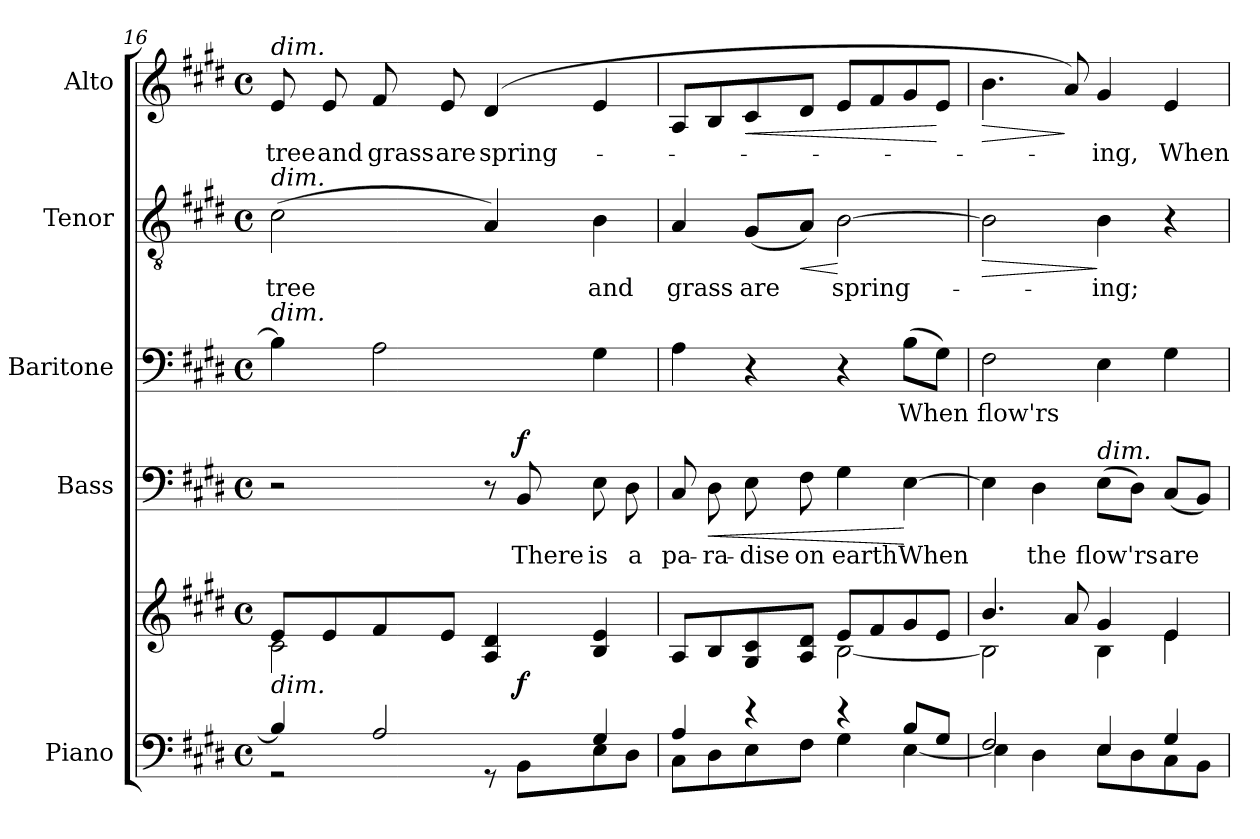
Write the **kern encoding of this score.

**kern	**kern	**dynam	**kern	**text	**dynam	**kern	**text	**kern	**text	**dynam	**kern	**text	**dynam
*part5	*part5	*part5	*part4	*part4	*part4	*part3	*part3	*part2	*part2	*part2	*part1	*part1	*part1
*staff6	*staff5	*staff5/6	*staff4	*staff4	*staff4	*staff3	*staff3	*staff2	*staff2	*staff2	*staff1	*staff1	*staff1
*I"Piano	*	*	*I"Bass	*	*	*I"Baritone	*	*I"Tenor	*	*	*I"Alto	*	*
*I'Pno.	*	*	*I'B.	*	*	*I'Bar.	*	*I'T.	*	*	*I'A.	*	*
!!LO:LB:g=z
*clefF4	*clefG2	*	*clefF4	*	*	*clefF4	*	*clefGv2	*	*	*clefG2	*	*
*	*	*	*	*	*	*	*	*ITrd7c12	*	*	*	*	*
*k[f#c#g#d#]	*k[f#c#g#d#]	*	*k[f#c#g#d#]	*	*	*k[f#c#g#d#]	*	*k[f#c#g#d#]	*	*	*k[f#c#g#d#]	*	*
*E:	*E:	*	*E:	*	*	*E:	*	*E:	*	*	*E:	*	*
*M4/4	*M4/4	*	*M4/4	*	*	*M4/4	*	*M4/4	*	*	*M4/4	*	*
*met(c)	*met(c)	*	*met(c)	*	*	*met(c)	*	*met(c)	*	*	*met(c)	*	*
=16	=16	=16	=16	=16	=16	=16	=16	=16	=16	=16	=16	=16	=16
*^	*^	*	*	*	*	*	*	*	*	*	*	*	*
!	!	!	!	!	!	!	!	!	!	!	!LO:LY:b:color=#000000	!	!	!	!
!	!	!	!	!	!	!	!	!	!	!	!	!	!LO:TX:a:i:t=dim.	!	!
!	!	!	!	!	!	!	!	!	!	!LO:TX:a:i:t=dim.	!	!	!	!	!
!	!	!	!	!	!	!	!	!LO:TX:a:i:t=dim.	!	!	!	!	!	!	!
!LO:TX:a:i:t=dim.	!	!	!	!	!	!	!	!	!	!	!	!	!	!	!
!	!	!	!	!	!	!	!	!	!	!	!	!	!	!LO:LY:b:color=#000000	!
4Bi/]	2r	8ei/L	2c#i\	.	2r	.	.	4Bi\]	.	(2C#i\	tree	.	8ei/	tree	.
!	!	!	!	!	!	!	!	!	!	!	!	!	!	!LO:LY:b:color=#000000	!
.	.	8ei/	.	.	.	.	.	.	.	.	.	.	8ei/	and	.
!	!	!	!	!	!	!	!	!	!	!	!	!	!	!LO:LY:b:color=#000000	!
2Ai/	.	8f#i/	.	.	.	.	.	2Ai\	.	.	.	.	8f#i/	grass	.
!	!	!	!	!	!	!	!	!	!	!	!	!	!	!LO:LY:b:color=#000000	!
.	.	8ei/J	.	.	.	.	.	.	.	.	.	.	8ei/	are	.
!	!	!	!	!	!	!	!	!	!	!	!	!	!	!LO:LY:b:color=#000000	!
.	8r	4Ai/ 4d#i	2ryy	.	8r	.	.	.	.	4AAi/)	.	.	(4d#i/	spring-	.
!	!	!	!	!	!	!LO:LY:b:color=#000000	!	!	!	!	!	!	!	!	!
.	8BBi\L	.	.	f	8BBi/	There	f	.	.	.	.	.	.	.	.
!	!	!	!	!	!	!LO:LY:b:color=#000000	!	!	!	!	!	!	!	!	!
!	!	!	!	!	!	!	!	!	!	!	!LO:LY:b:color=#000000	!	!	!	!
4G#i/	8Ei\	4Bi/ 4ei	.	.	8Ei\	is	.	4G#i\	.	4BBi\	and	.	4ei/	.	.
!	!	!	!	!	!	!LO:LY:b:color=#000000	!	!	!	!	!	!	!	!	!
.	8D#i\J	.	.	.	8D#i\	a	.	.	.	.	.	.	.	.	.
=17	=17	=17	=17	=17	=17	=17	=17	=17	=17	=17	=17	=17	=17	=17	=17
*	*^	*	*^	*	*	*	*	*	*	*	*	*	*	*	*
!	!	!	!	!	!	!	!	!LO:LY:b:color=#000000	!	!	!	!	!	!	!	!	!
!	!	!	!	!	!	!	!	!	!	!	!	!	!LO:LY:b:color=#000000	!	!	!	!
4Ai/	2.ryy	8C#i\L	8Ai/L	2ryy	2ryy	.	8C#i/	pa-	.	4Ai\	.	4AAi/	grass	.	8Ai/L	.	.
!	!	!	!	!	!	!	!	!LO:LY:b:color=#000000	!LO:HP:b	!	!	!	!	!	!	!	!
.	.	8D#i\	8Bi/	.	.	.	8D#i\	-ra-	<	.	.	.	.	.	8Bi/	.	.
!	!	!	!	!	!	!	!	!LO:LY:b:color=#000000	!	!	!	!	!	!	!	!	!
!	!	!	!	!	!	!	!	!	!	!	!	!	!LO:LY:b:color=#000000	!	!	!	!LO:HP:b
4r	.	8Ei\	8G#i/ 8c#i	.	.	.	8Ei\	-dise	.	4r	.	(8GG#i/L	are	.	8c#i/	.	<
!	!	!	!	!	!	!	!	!LO:LY:b:color=#000000	!	!	!	!	!	!LO:HP:b	!	!	!
.	.	8F#i\J	8Ai/ 8d#iJ	.	.	.	8F#i\	on	.	.	.	8AAi/J)	.	<	8d#i/J	.	.
!	!	!	!	!	!	!	!	!LO:LY:b:color=#000000	!	!	!	!	!	!	!	!	!
!	!	!	!	!	!	!	!	!	!	!	!	!	!LO:LY:b:color=#000000	!	!	!	!
4r	.	4G#i\	8ei/L	[2Bi\	8ryy	.	4G#i\	earth	.	4r	.	[2BBi\	spring-	[	8ei/L	.	.
.	.	.	8f#i/	.	4.ryy	.	.	.	.	.	.	.	.	.	8f#i/	.	.
!	!	!	!	!	!	!	!	!LO:LY:b:color=#000000	!	!	!	!	!	!	!	!	!
!	!	!	!	!	!	!	!	!	!	!	!LO:LY:b:color=#000000	!	!	!	!	!	!
8Bi/L	[4Ei\	4ryy	8g#i/	.	.	.	[4Ei\	When	[	(8Bi\L	When	.	.	.	8g#i/	.	.
8G#i/J	.	.	8ei/J	.	.	.	.	.	.	8G#i\J)	.	.	.	.	8ei/J	.	[
*	*v	*v	*	*	*	*	*	*	*	*	*	*	*	*	*	*	*
*	*	*	*v	*v	*	*	*	*	*	*	*	*	*	*	*	*
=18	=18	=18	=18	=18	=18	=18	=18	=18	=18	=18	=18	=18	=18	=18	=18
!	!	!	!	!	!	!	!	!	!LO:LY:b:color=#000000	!	!	!LO:HP:b	!	!	!LO:HP:b
2F#i/	4Ei\]	4.bi/	2Bi\]	.	4Ei\]	.	.	2F#i\	flow'rs	2BBi\]	.	>	4.bi\	.	>
!	!	!	!	!	!	!LO:LY:b:color=#000000	!	!	!	!	!	!	!	!	!
.	4D#i\	.	.	.	4D#i\	the	.	.	.	.	.	.	.	.	.
.	.	8ai/	.	.	.	.	.	.	.	.	.	.	8ai/)	.	]
!	!	!	!	!	!	!LO:LY:b:color=#000000	!	!	!	!	!	!	!	!	!
!	!	!	!	!	!	!	!	!	!	!	!LO:LY:b:color=#000000	!	!	!	!
!	!	!	!	!	!LO:TX:a:i:t=dim.	!	!	!	!	!	!	!	!	!	!
!	!	!	!	!	!	!	!	!	!	!	!	!	!	!LO:LY:b:color=#000000	!
4Ei/	8Ei\L	4g#i/	4Bi\	.	(8Ei\L	flow'rs	.	4Ei\	.	4BBi\	-ing;	]	4g#i/	-ing,	.
.	8D#i\	.	.	.	8D#i\J)	.	.	.	.	.	.	.	.	.	.
!	!	!	!	!	!	!LO:LY:b:color=#000000	!	!	!	!	!	!	!	!	!
!	!	!	!	!	!	!	!	!	!	!	!	!	!	!LO:LY:b:color=#000000	!
4G#i/	8C#i\	4ei/	4ei\	.	(8C#i/L	are	.	4G#i\	.	4r	.	.	4ei/	When	.
.	8BBi\J	.	.	.	8BBi/J)	.	.	.	.	.	.	.	.	.	.
*v	*v	*	*	*	*	*	*	*	*	*	*	*	*	*	*
*	*v	*v	*	*	*	*	*	*	*	*	*	*	*	*
=	=	=	=	=	=	=	=	=	=	=	=	=	=
*-	*-	*-	*-	*-	*-	*-	*-	*-	*-	*-	*-	*-	*-
